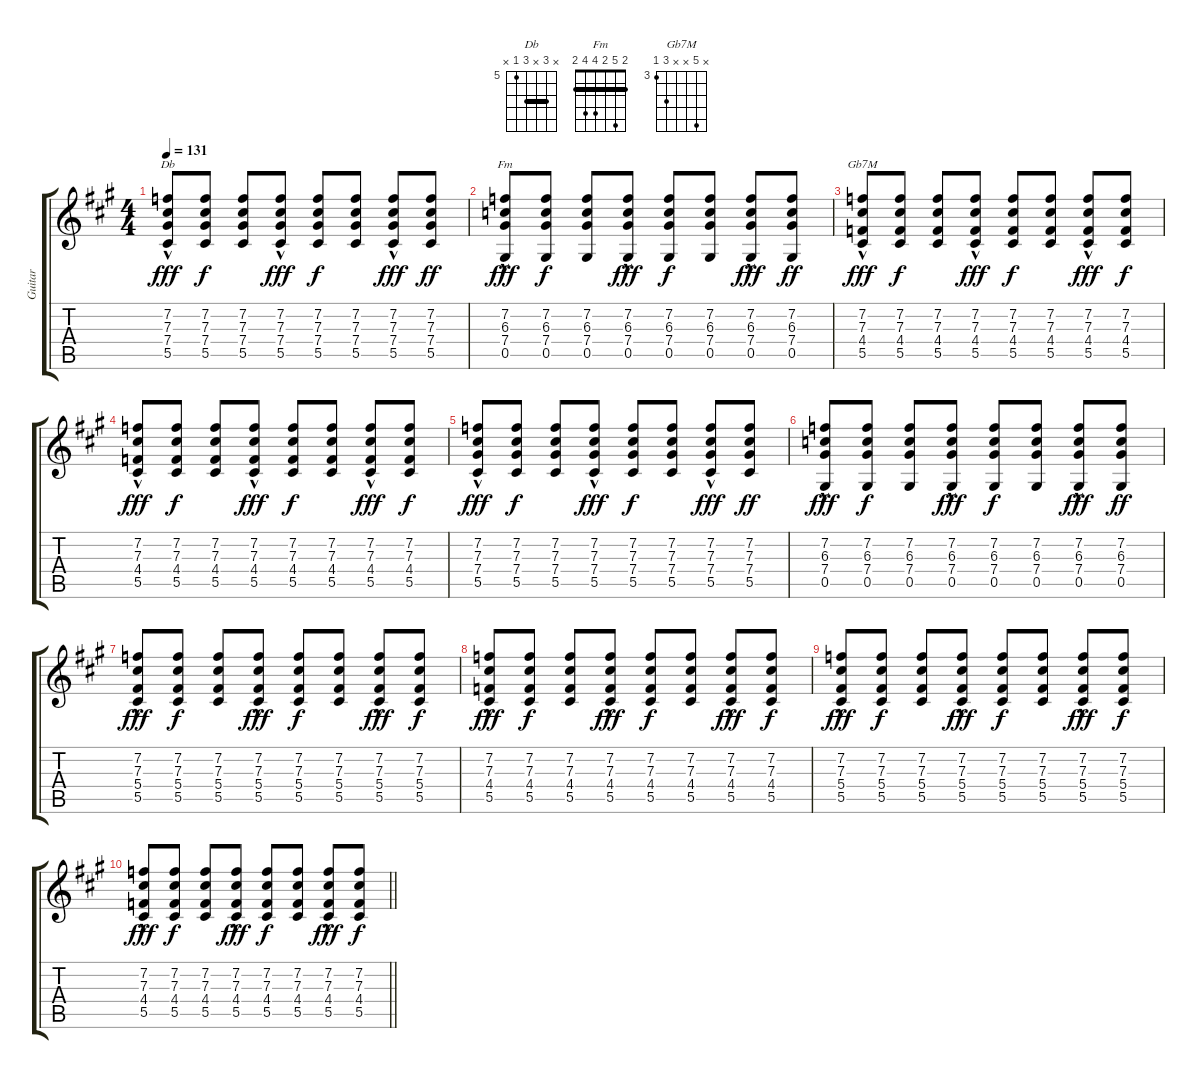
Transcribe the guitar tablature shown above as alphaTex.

\track ("Guitar" "Guitar") {instrument electricguitarclean}
\staff {score tabs}
\tuning (Eb4 Bb3 Gb3 Db3 Ab2 Eb2) {hide}
\chord ("Db" x 7 x 7 5 x) {firstfret 5 barre 7}
\chord ("Fm" 2 5 2 4 4 2) {barre 2}
\chord ("Gb7M" x 7 x x 5 3) {firstfret 3}
\ts (4 4)
\tempo 131
\clef g2
\ks a
(7.2{hac} 7.3{hac} 7.4{hac} 5.5{hac}).8{ch "Db" dy fff} (7.2 7.3 7.4 5.5).8{dy f} (7.2 7.3 7.4 5.5).8 (7.2{hac} 7.3{hac} 7.4{hac} 5.5{hac}).8{dy fff} (7.2 7.3 7.4 5.5).8{dy f} (7.2 7.3 7.4 5.5).8 (7.2{hac} 7.3{hac} 7.4{hac} 5.5{hac}).8{dy fff} (7.2 7.3 7.4 5.5).8{dy ff} |
(7.2{hac} 6.3{hac} 7.4{hac} 0.5{hac}).8{ch "Fm" dy fff} (7.2 6.3 7.4 0.5).8{dy f} (7.2 6.3 7.4 0.5).8 (7.2{hac} 6.3{hac} 7.4{hac} 0.5{hac}).8{dy fff} (7.2 6.3 7.4 0.5).8{dy f} (7.2 6.3 7.4 0.5).8 (7.2{hac} 6.3{hac} 7.4{hac} 0.5{hac}).8{dy fff} (7.2 6.3 7.4 0.5).8{dy ff} |
(7.2{hac} 7.3{hac} 4.4{hac} 5.5{hac}).8{ch "Gb7M" dy fff} (7.2 7.3 4.4 5.5).8{dy f} (7.2 7.3 4.4 5.5).8 (7.2{hac} 7.3{hac} 4.4{hac} 5.5{hac}).8{dy fff} (7.2 7.3 4.4 5.5).8{dy f} (7.2 7.3 4.4 5.5).8 (7.2{hac} 7.3{hac} 4.4{hac} 5.5{hac}).8{dy fff} (7.2 7.3 4.4 5.5).8{dy f} |
(7.2{hac} 7.3{hac} 4.4{hac} 5.5{hac}).8{dy fff} (7.2 7.3 4.4 5.5).8{dy f} (7.2 7.3 4.4 5.5).8 (7.2{hac} 7.3{hac} 4.4{hac} 5.5{hac}).8{dy fff} (7.2 7.3 4.4 5.5).8{dy f} (7.2 7.3 4.4 5.5).8 (7.2{hac} 7.3{hac} 4.4{hac} 5.5{hac}).8{dy fff} (7.2 7.3 4.4 5.5).8{dy f} |
(7.2{hac} 7.3{hac} 7.4{hac} 5.5{hac}).8{dy fff} (7.2 7.3 7.4 5.5).8{dy f} (7.2 7.3 7.4 5.5).8 (7.2{hac} 7.3{hac} 7.4{hac} 5.5{hac}).8{dy fff} (7.2 7.3 7.4 5.5).8{dy f} (7.2 7.3 7.4 5.5).8 (7.2{hac} 7.3{hac} 7.4{hac} 5.5{hac}).8{dy fff} (7.2 7.3 7.4 5.5).8{dy ff} |
(7.2{hac} 6.3{hac} 7.4{hac} 0.5{hac}).8{dy fff} (7.2 6.3 7.4 0.5).8{dy f} (7.2 6.3 7.4 0.5).8 (7.2{hac} 6.3{hac} 7.4{hac} 0.5{hac}).8{dy fff} (7.2 6.3 7.4 0.5).8{dy f} (7.2 6.3 7.4 0.5).8 (7.2{hac} 6.3{hac} 7.4{hac} 0.5{hac}).8{dy fff} (7.2 6.3 7.4 0.5).8{dy ff} |
(7.2{hac} 7.3{hac} 5.4{hac} 5.5{hac}).8{dy fff} (7.2 7.3 5.4 5.5).8{dy f} (7.2 7.3 5.4 5.5).8 (7.2{hac} 7.3{hac} 5.4{hac} 5.5{hac}).8{dy fff} (7.2 7.3 5.4 5.5).8{dy f} (7.2 7.3 5.4 5.5).8 (7.2{hac} 7.3{hac} 5.4{hac} 5.5{hac}).8{dy fff} (7.2 7.3 5.4 5.5).8{dy f} |
(7.2{hac} 7.3{hac} 4.4{hac} 5.5{hac}).8{dy fff} (7.2 7.3 4.4 5.5).8{dy f} (7.2 7.3 4.4 5.5).8 (7.2{hac} 7.3{hac} 4.4{hac} 5.5{hac}).8{dy fff} (7.2 7.3 4.4 5.5).8{dy f} (7.2 7.3 4.4 5.5).8 (7.2{hac} 7.3{hac} 4.4{hac} 5.5{hac}).8{dy fff} (7.2 7.3 4.4 5.5).8{dy f} |
(7.2{hac} 7.3{hac} 5.4{hac} 5.5{hac}).8{dy fff} (7.2 7.3 5.4 5.5).8{dy f} (7.2 7.3 5.4 5.5).8 (7.2{hac} 7.3{hac} 5.4{hac} 5.5{hac}).8{dy fff} (7.2 7.3 5.4 5.5).8{dy f} (7.2 7.3 5.4 5.5).8 (7.2{hac} 7.3{hac} 5.4{hac} 5.5{hac}).8{dy fff} (7.2 7.3 5.4 5.5).8{dy f} |
\barLineRight lightlight
(7.2{hac} 7.3{hac} 4.4{hac} 5.5{hac}).8{dy fff} (7.2 7.3 4.4 5.5).8{dy f} (7.2 7.3 4.4 5.5).8 (7.2{hac} 7.3{hac} 4.4{hac} 5.5{hac}).8{dy fff} (7.2 7.3 4.4 5.5).8{dy f} (7.2 7.3 4.4 5.5).8 (7.2{hac} 7.3{hac} 4.4{hac} 5.5{hac}).8{dy fff} (7.2 7.3 4.4 5.5).8{dy f}
